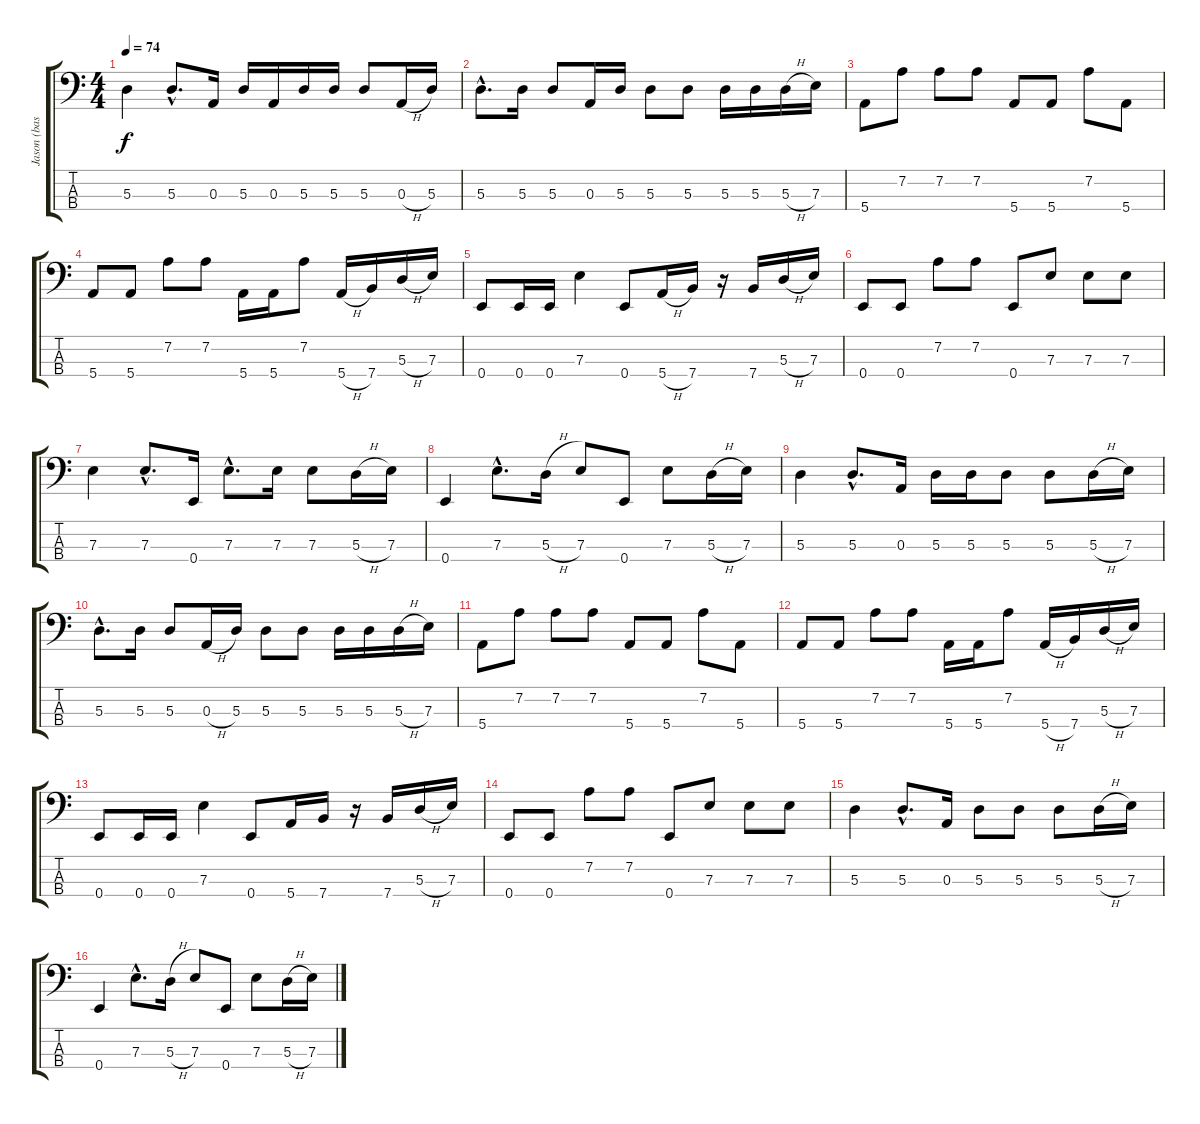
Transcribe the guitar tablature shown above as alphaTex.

\track ("Jason (bass)" "Jason (bas") {instrument electricbasspick}
\staff {score tabs}
\tuning (G2 D2 A1 E1) {hide}
\ts (4 4)
\tempo 74
\clef f4
\ks c
5.3.4{dy f} 5.3{hac}.8{d} 0.3.16 5.3.16 0.3.16 5.3.16 5.3.16 5.3.8 0.3{h}.16 5.3.16 |
5.3{hac}.8{d} 5.3.16 5.3.8 0.3.16 5.3.16 5.3.8 5.3.8 5.3.16 5.3.16 5.3{h}.16 7.3.16 |
5.4.8 7.2.8 7.2.8 7.2.8 5.4.8 5.4.8 7.2.8 5.4.8 |
5.4.8 5.4.8 7.2.8 7.2.8 5.4.16 5.4.16 7.2.8 5.4{h}.16 7.4.16 5.3{h}.16 7.3.16 |
0.4.8 0.4.16 0.4.16 7.3.4 0.4.8 5.4{h}.16 7.4.16 r.16 7.4.16 5.3{h}.16 7.3.16 |
0.4.8 0.4.8 7.2.8 7.2.8 0.4.8 7.3.8 7.3.8 7.3.8 |
7.3.4 7.3{hac}.8{d} 0.4.16 7.3{hac}.8{d} 7.3.16 7.3.8 5.3{h}.16 7.3.16 |
0.4.4 7.3{hac}.8{d} 5.3{h}.16 7.3.8 0.4.8 7.3.8 5.3{h}.16 7.3.16 |
5.3.4 5.3{hac}.8{d} 0.3.16 5.3.16 5.3.16 5.3.8 5.3.8 5.3{h}.16 7.3.16 |
5.3{hac}.8{d} 5.3.16 5.3.8 0.3{h}.16 5.3.16 5.3.8 5.3.8 5.3.16 5.3.16 5.3{h}.16 7.3.16 |
5.4.8 7.2.8 7.2.8 7.2.8 5.4.8 5.4.8 7.2.8 5.4.8 |
5.4.8 5.4.8 7.2.8 7.2.8 5.4.16 5.4.16 7.2.8 5.4{h}.16 7.4.16 5.3{h}.16 7.3.16 |
0.4.8 0.4.16 0.4.16 7.3.4 0.4.8 5.4.16 7.4.16 r.16 7.4.16 5.3{h}.16 7.3.16 |
0.4.8 0.4.8 7.2.8 7.2.8 0.4.8 7.3.8 7.3.8 7.3.8 |
5.3.4 5.3{hac}.8{d} 0.3.16 5.3.8 5.3.8 5.3.8 5.3{h}.16 7.3.16 |
0.4.4 7.3{hac}.8{d} 5.3{h}.16 7.3.8 0.4.8 7.3.8 5.3{h}.16 7.3.16
